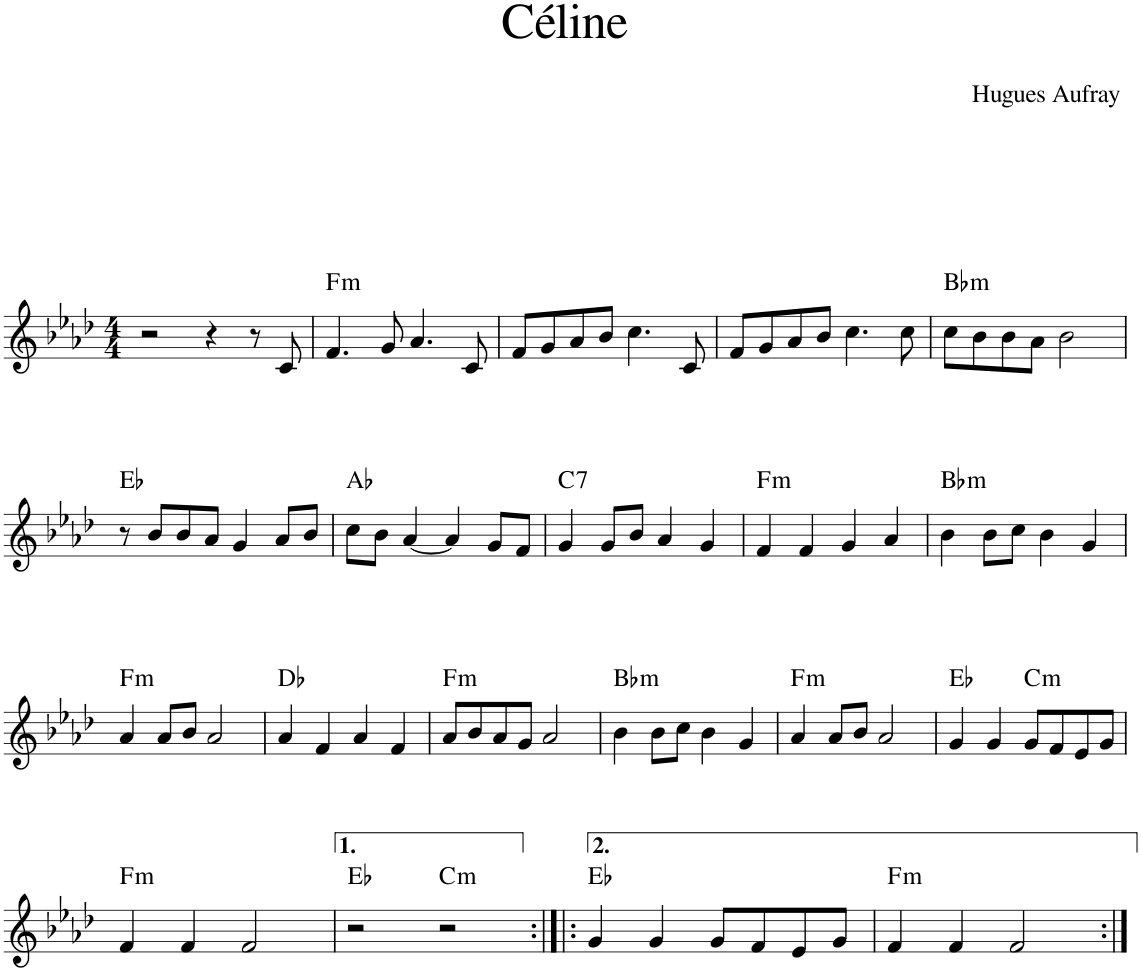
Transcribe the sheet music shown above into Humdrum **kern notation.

**kern	**harte
*part1	*part1
*staff1	*
*I"Piano	*
*I'Pno.	*
*clefG2	*
*k[b-e-a-d-]	*
*M4/4	*
=1	=1
2r	.
4r	.
8r	.
8c/	.
=2	=2
!	!LO:H:kt=m
4.f/	F:min
8g/	.
4.a-/	.
8c/	.
=3	=3
8f/L	.
8g/	.
8a-/	.
8b-/J	.
4.cc\	.
8c/	.
=4	=4
8f/L	.
8g/	.
8a-/	.
8b-/J	.
4.cc\	.
8cc\	.
=5	=5
!	!LO:H:kt=m
8cc\L	Bb:min
8b-\	.
8b-\	.
8a-\J	.
2b-\	.
!!LO:LB:g=z
=6	=6
8r	Eb:maj
8b-/L	.
8b-/	.
8a-/J	.
4g/	.
8a-/L	.
8b-/J	.
=7	=7
8cc\L	Ab:maj
8b-\J	.
[4a-/	.
4a-/]	.
8g/L	.
8f/J	.
=8	=8
!	!LO:H:kt=7
4g/	C:7
8g/L	.
8b-/J	.
4a-/	.
4g/	.
=9	=9
!	!LO:H:kt=m
4f/	F:min
4f/	.
4g/	.
4a-/	.
=10	=10
!	!LO:H:kt=m
4b-\	Bb:min
8b-\L	.
8cc\J	.
4b-\	.
4g/	.
!!LO:LB:g=z
=11	=11
!	!LO:H:kt=m
4a-/	F:min
8a-/L	.
8b-/J	.
2a-/	.
=12	=12
4a-/	Db:maj
4f/	.
4a-/	.
4f/	.
=13	=13
!	!LO:H:kt=m
8a-/L	F:min
8b-/	.
8a-/	.
8g/J	.
2a-/	.
=14	=14
!	!LO:H:kt=m
4b-\	Bb:min
8b-\L	.
8cc\J	.
4b-\	.
4g/	.
=15	=15
!	!LO:H:kt=m
4a-/	F:min
8a-/L	.
8b-/J	.
2a-/	.
=16	=16
4g/	Eb:maj
4g/	.
!	!LO:H:kt=m
8g/L	C:min
8f/	.
8e-/	.
8g/J	.
!!LO:LB:g=z
=17	=17
!	!LO:H:kt=m
4f/	F:min
4f/	.
2f/	.
=18	=18
2r	Eb:maj
!	!LO:H:kt=m
2r	C:min
=19:|!|:	=19:|!|:
4g/	Eb:maj
4g/	.
8g/L	.
8f/	.
8e-/	.
8g/J	.
=20	=20
!	!LO:H:kt=m
4f/	F:min
4f/	.
2f/	.
=:|!	=:|!
*-	*-
